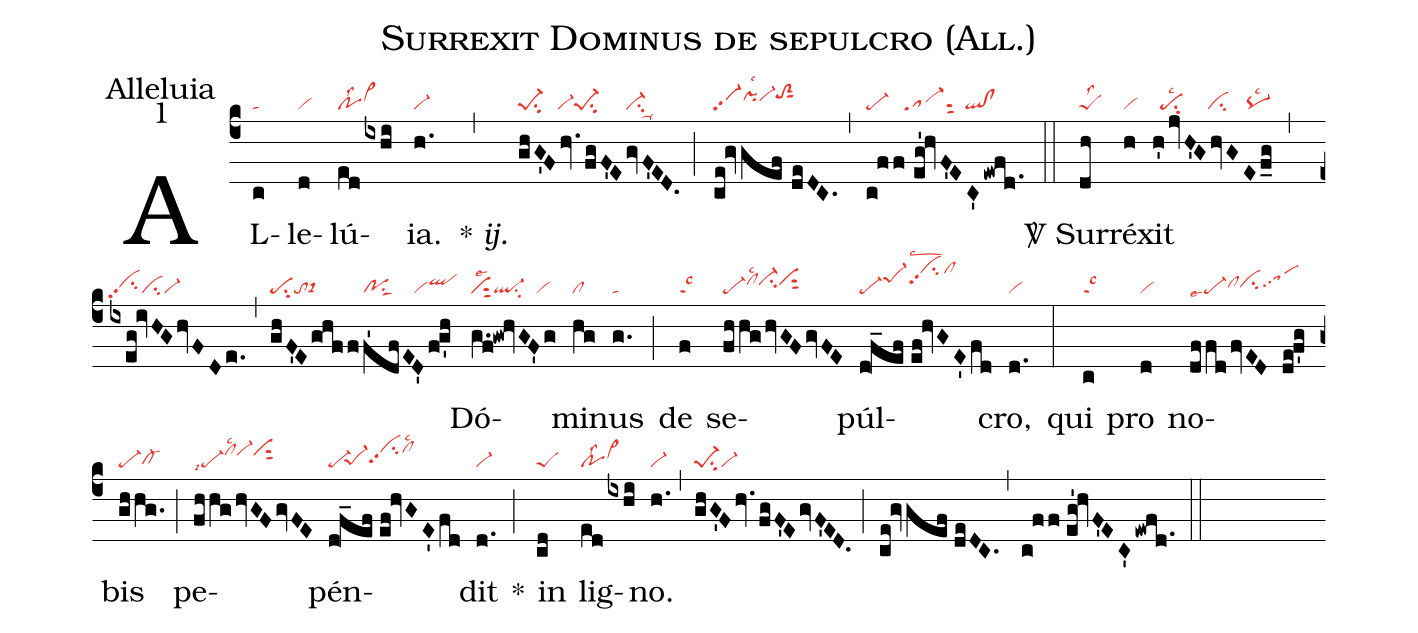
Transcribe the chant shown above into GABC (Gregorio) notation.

nabc-lines:1;
name:Surrexit Dominus de sepulcro (All.);
office-part:Alleluia;
mode:1;
%%
(c4) AL(c|ta)le(d|vi)lú(ed/ixhi|polss2vi>hi){ia}.(h.|vi-) <sp>*</sp> <i>ij.</i>(,)
(ghG'Fhv.fgF'E|pe-1su2///vi-pe-1su2|gvF'ED.|vi-su2`ta-hc) (;)
(ce!gvgef//deDC.|vi-pp2pihilsc2vi-hitoS2hjsut1) (,)
(c!ff//eg'!hvF'EC'ewfd.1|pe-////sa-sut2//ql!cl) (::)

<sp>V/</sp> Sur(dh|peSlss2)ré(h|vi)xit(h'jvH'GhvGEf_g|//pesu2lsc2//////ci////pq-lsc2) (,)
(ixeg!ivHGhvFDe.|cihhpp2civi-) (,) (ghF'Eghff|pesu2tost-hh|f'1dfED'fg'h|posu1sut1/////viqlhi)
Dó(g.f!gw!hvGF'g|visut2lse2ql-su2vi)mi(hg|cl)nus(g.|ta) (;)
de(f|talsc3) se(fhhghvGFgvFE|pe-clhilsc2ci-hivihisut2)púl(d!f_ef//ef!hvGE'fd|pe-pe-1hjcihmpp2lscw2clhm)cro,(d.|vi) (:)
qui(c|talsc3) pro(d|vi) no(dffdfvED de!f'g|pe-lse7clhhcihhsahhpp1)bis(ghhg.|pe-cl-hg) (;)
pe(fhhghvGFgvFE|pe-lsi7clhjlsc2vi-hjvihjsut2)pén(d!f_ef//ef!hvGE'fd|pe-``pe-1hgcihkpp2clhklsc2)dit(d.|vi-) *(;)
in(cd|peS) lig(ed/ixhi|polss2vi>hi)no.(h.|vi-) (,)
(ghG'Fhv.fgF'EgvF'ED.|pe-1su2vi-) (;) (ce!gvgef//deDC.) (,) (c!ff//eg'!hvF'EC'ewfd.1) (::)
